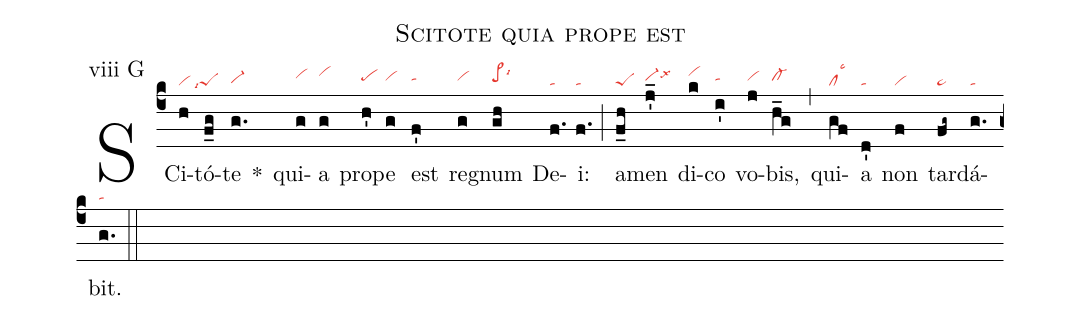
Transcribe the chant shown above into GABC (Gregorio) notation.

name: Scitote quia prope est;
annotation: viii G;
mode: 8;
nabc-lines: 1;
%%
(c4)
SCi(h|vi)tó(f_g|```peSlsi7)te(g.|vi-hg) *()
qui(g|vihi)a(g|vihj) pro(h'|pehh)pe(g|vihh) est(f'|tahh) re(g|vihh)gnum(gh|pe>hhlsi6) De(f.|ta)i:(f.|ta) (;)
a(f_h|peS)men(j'_|vi-hhlsx6) di(k|vihj)co(i'|tahh) vo(j|vihh)bis,(h_g|cl-hh) (,)
qui(gf|cllsc3)a(d'|ta) non(f|vi) tar(fg~|ta>)dá(g.|ta)bit.(g.|ta) (::)
